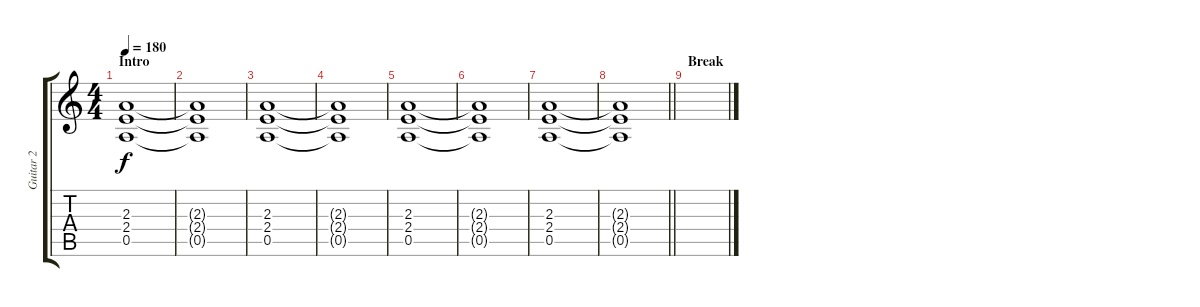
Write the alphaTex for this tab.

\track ("Guitar 2" "Guitar 2") {instrument distortionguitar}
\staff {score tabs}
\tuning (E4 B3 G3 D3 A2 E2) {hide}
\ts (4 4)
\section ("" "Intro")
\tempo 180
\clef g2
\ks c
(2.3 2.4 0.5).1{dy f} |
(2.3{t} 2.4{t} 0.5{t}).1 |
(2.3 2.4 0.5).1 |
(2.3{t} 2.4{t} 0.5{t}).1 |
(2.3 2.4 0.5).1 |
(2.3{t} 2.4{t} 0.5{t}).1 |
(2.3 2.4 0.5).1 |
\barLineRight lightlight
(2.3{t} 2.4{t} 0.5{t}).1 |
\section ("" "Break")
